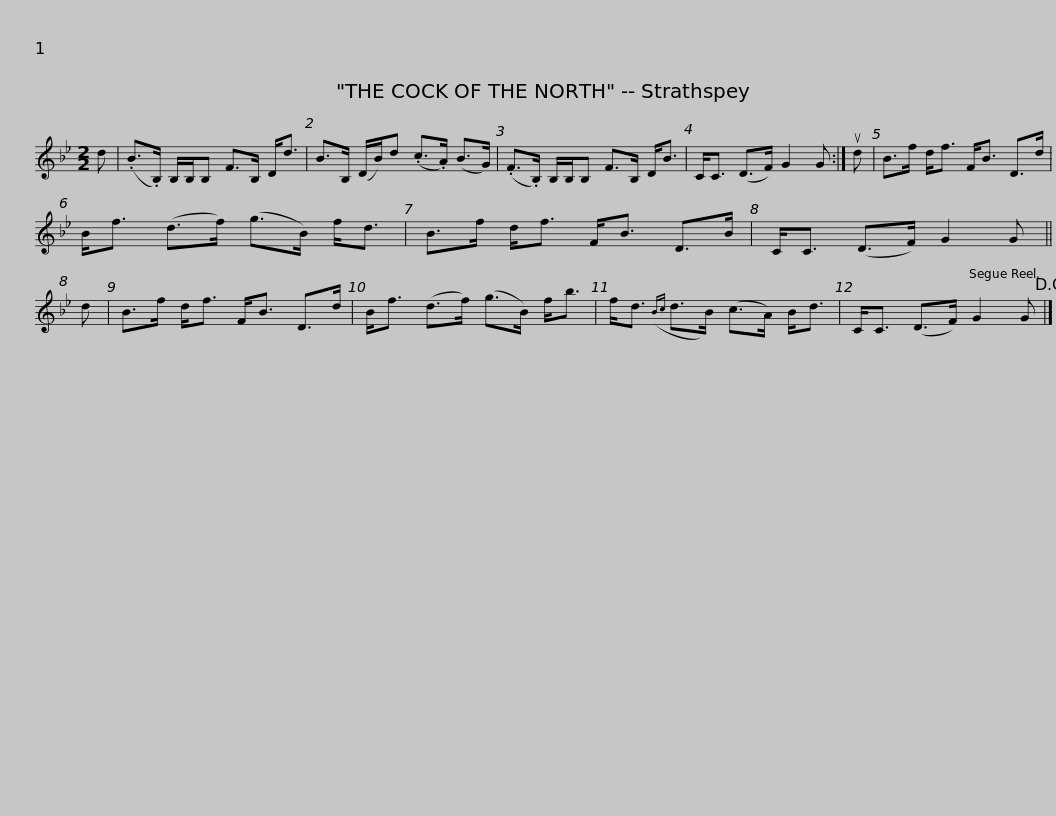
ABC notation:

X:1
L:1/8
M:2/2
I:linebreak $
K:Bb
V:1 treble
V:1
 d | (.B>.B,) B,/B,/B, F>B, D<d | B>B, (D/B/)d (.c>.A) (B>G) | (.F>.B,) B,/B,/B, F>B, D<B | C<C (D>F) G2 G :|$ %5
 ud | B>f d<f F<B D>d | B<f (d>f) (g>B) f<d | B>f d<f F<B D>B | C<C (D>F) G2 G || %10
 d |$ B>f d<f F<B D>d | B<f (d>f) (g>B) f<b | f<d({Bc} d>B) (c>A) B<d | C<C (D>F) G2 G!D.C.! |] %15
